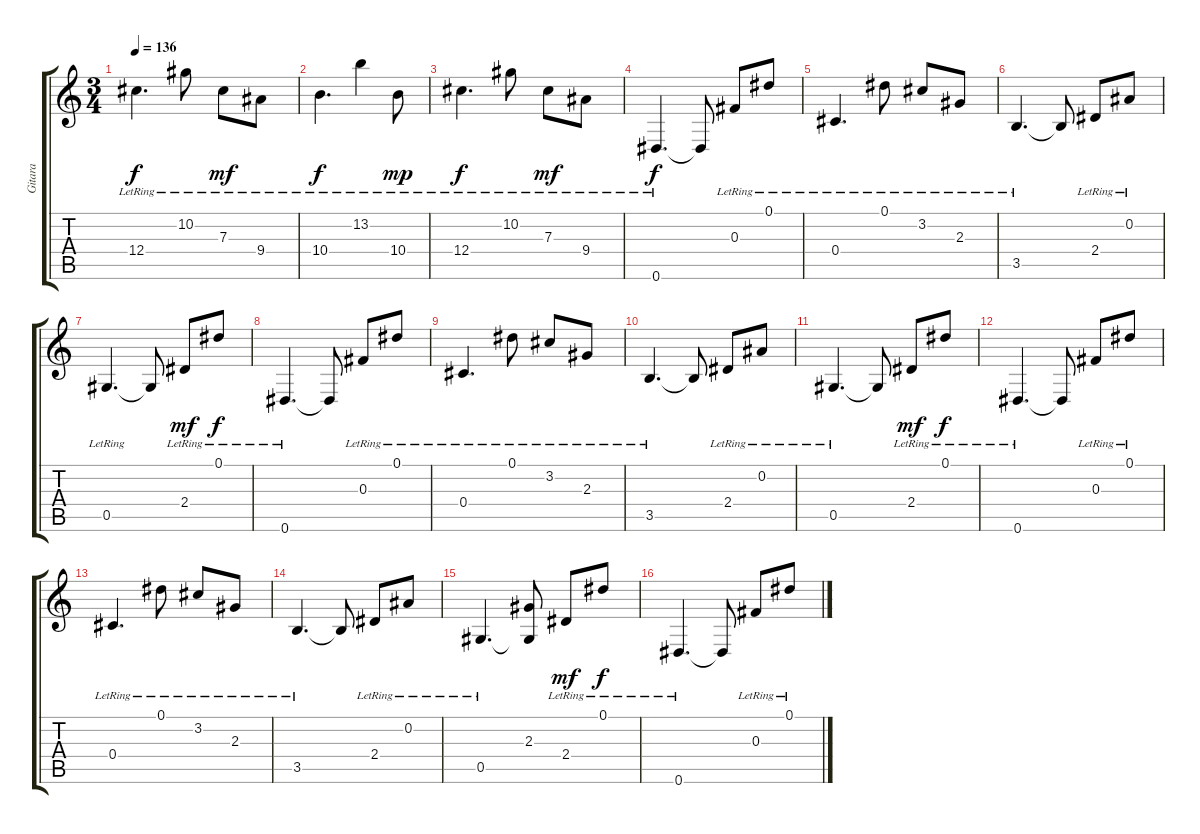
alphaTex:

\track ("Gitara" "Gitara") {instrument distortionguitar}
\staff {score tabs}
\tuning (Eb4 Bb3 Gb3 Db3 Ab2 Eb2) {hide}
\ts (3 4)
\tempo 136
\clef g2
\ks c
12.4{lr}.4{d dy f} 10.2{lr}.8 7.3{lr}.8{dy mf} 9.4{lr}.8 |
10.4{lr}.4{d dy f} 13.2{lr}.4 10.4{lr}.8{dy mp} |
12.4{lr}.4{d dy f} 10.2{lr}.8 7.3{lr}.8{dy mf} 9.4{lr}.8 |
0.6{lr}.4{d dy f} 0.6{t}.8 0.3{lr}.8 0.1{lr}.8 |
0.4{lr}.4{d} 0.1{lr}.8 3.2{lr}.8 2.3{lr}.8 |
3.5{lr}.4{d} 3.5{t}.8 2.4{lr}.8 0.2{lr}.8 |
0.5{lr}.4{d} 0.5{t}.8 2.4{lr}.8{dy mf} 0.1{lr}.8{dy f} |
0.6{lr}.4{d} 0.6{t}.8 0.3{lr}.8 0.1{lr}.8 |
0.4{lr}.4{d} 0.1{lr}.8 3.2{lr}.8 2.3{lr}.8 |
3.5{lr}.4{d} 3.5{t}.8 2.4{lr}.8 0.2{lr}.8 |
0.5{lr}.4{d} 0.5{t}.8 2.4{lr}.8{dy mf} 0.1{lr}.8{dy f} |
0.6{lr}.4{d} 0.6{t}.8 0.3{lr}.8 0.1{lr}.8 |
0.4{lr}.4{d} 0.1{lr}.8 3.2{lr}.8 2.3{lr}.8 |
3.5{lr}.4{d} 3.5{t}.8 2.4{lr}.8 0.2{lr}.8 |
0.5{lr}.4{d} (2.3 0.5{t}).8 2.4{lr}.8{dy mf} 0.1{lr}.8{dy f} |
0.6{lr}.4{d} 0.6{t}.8 0.3{lr}.8 0.1{lr}.8
